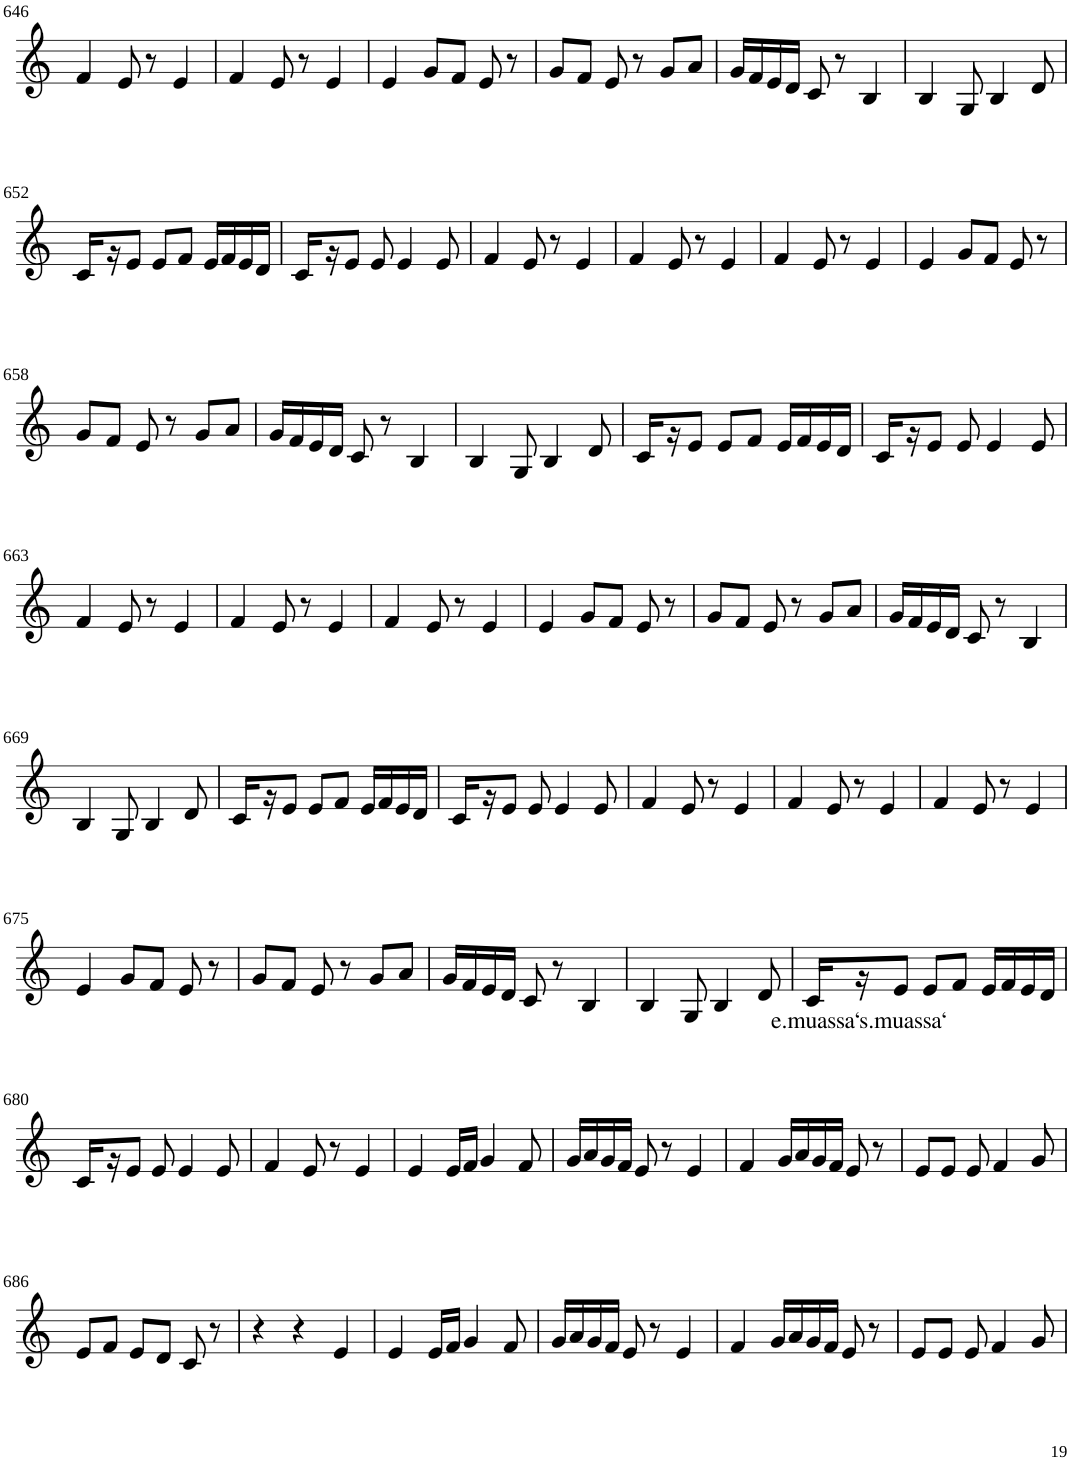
**kern	**text
*part1	*part1
*staff1	*staff1
*I"Violin	*
!!LO:PB:g=z
*clefG2	*
*k[]	*
*M3/4	*
=646	=646
4f/	.
8e/	.
8r	.
4e/	.
=647	=647
4f/	.
8e/	.
8r	.
4e/	.
=648	=648
4e/	.
8g/L	.
8f/J	.
8e/	.
8r	.
=649	=649
8g/L	.
8f/J	.
8e/	.
8r	.
8g/L	.
8a/J	.
=650	=650
16g/LL	.
16f/	.
16e/	.
16d/JJ	.
8c/	.
8r	.
4B/	.
=651	=651
4B/	.
8G/	.
4B/	.
8d/	.
!!LO:LB:g=z
=652	=652
16c/LL	.
16r	.
8e/J	.
8e/L	.
8f/J	.
16e/LL	.
16f/	.
16e/	.
16d/JJ	.
=653	=653
16c/LL	.
16r	.
8e/J	.
8e/	.
4e/	.
8e/	.
=654	=654
4f/	.
8e/	.
8r	.
4e/	.
=655	=655
4f/	.
8e/	.
8r	.
4e/	.
=656	=656
4f/	.
8e/	.
8r	.
4e/	.
=657	=657
4e/	.
8g/L	.
8f/J	.
8e/	.
8r	.
!!LO:LB:g=z
=658	=658
8g/L	.
8f/J	.
8e/	.
8r	.
8g/L	.
8a/J	.
=659	=659
16g/LL	.
16f/	.
16e/	.
16d/JJ	.
8c/	.
8r	.
4B/	.
=660	=660
4B/	.
8G/	.
4B/	.
8d/	.
=661	=661
16c/LL	.
16r	.
8e/J	.
8e/L	.
8f/J	.
16e/LL	.
16f/	.
16e/	.
16d/JJ	.
=662	=662
16c/LL	.
16r	.
8e/J	.
8e/	.
4e/	.
8e/	.
!!LO:LB:g=z
=663	=663
4f/	.
8e/	.
8r	.
4e/	.
=664	=664
4f/	.
8e/	.
8r	.
4e/	.
=665	=665
4f/	.
8e/	.
8r	.
4e/	.
=666	=666
4e/	.
8g/L	.
8f/J	.
8e/	.
8r	.
=667	=667
8g/L	.
8f/J	.
8e/	.
8r	.
8g/L	.
8a/J	.
=668	=668
16g/LL	.
16f/	.
16e/	.
16d/JJ	.
8c/	.
8r	.
4B/	.
!!LO:LB:g=z
=669	=669
4B/	.
8G/	.
4B/	.
8d/	.
=670	=670
16c/LL	.
16r	.
8e/J	.
8e/L	.
8f/J	.
16e/LL	.
16f/	.
16e/	.
16d/JJ	.
=671	=671
16c/LL	.
16r	.
8e/J	.
8e/	.
4e/	.
8e/	.
=672	=672
4f/	.
8e/	.
8r	.
4e/	.
=673	=673
4f/	.
8e/	.
8r	.
4e/	.
=674	=674
4f/	.
8e/	.
8r	.
4e/	.
!!LO:LB:g=z
=675	=675
4e/	.
8g/L	.
8f/J	.
8e/	.
8r	.
=676	=676
8g/L	.
8f/J	.
8e/	.
8r	.
8g/L	.
8a/J	.
=677	=677
16g/LL	.
16f/	.
16e/	.
16d/JJ	.
8c/	.
8r	.
4B/	.
=678	=678
4B/	.
8G/	.
4B/	.
8d/	.
=679	=679
!	!LO:LY:b
16c/LL	e.muassa‘
16r	.
!	!LO:LY:b
8e/J	s.muassa‘
8e/L	.
8f/J	.
16e/LL	.
16f/	.
16e/	.
16d/JJ	.
!!LO:LB:g=z
=680	=680
16c/LL	.
16r	.
8e/J	.
8e/	.
4e/	.
8e/	.
=681	=681
4f/	.
8e/	.
8r	.
4e/	.
=682	=682
4e/	.
16e/LL	.
16f/JJ	.
4g/	.
8f/	.
=683	=683
16g/LL	.
16a/	.
16g/	.
16f/JJ	.
8e/	.
8r	.
4e/	.
=684	=684
4f/	.
16g/LL	.
16a/	.
16g/	.
16f/JJ	.
8e/	.
8r	.
=685	=685
8e/L	.
8e/J	.
8e/	.
4f/	.
8g/	.
!!LO:LB:g=z
=686	=686
8e/L	.
8f/J	.
8e/L	.
8d/J	.
8c/	.
8r	.
=687	=687
4r	.
4r	.
4e/	.
=688	=688
4e/	.
16e/LL	.
16f/JJ	.
4g/	.
8f/	.
=689	=689
16g/LL	.
16a/	.
16g/	.
16f/JJ	.
8e/	.
8r	.
4e/	.
=690	=690
4f/	.
16g/LL	.
16a/	.
16g/	.
16f/JJ	.
8e/	.
8r	.
=691	=691
8e/L	.
8e/J	.
8e/	.
4f/	.
8g/	.
=	=
*-	*-
